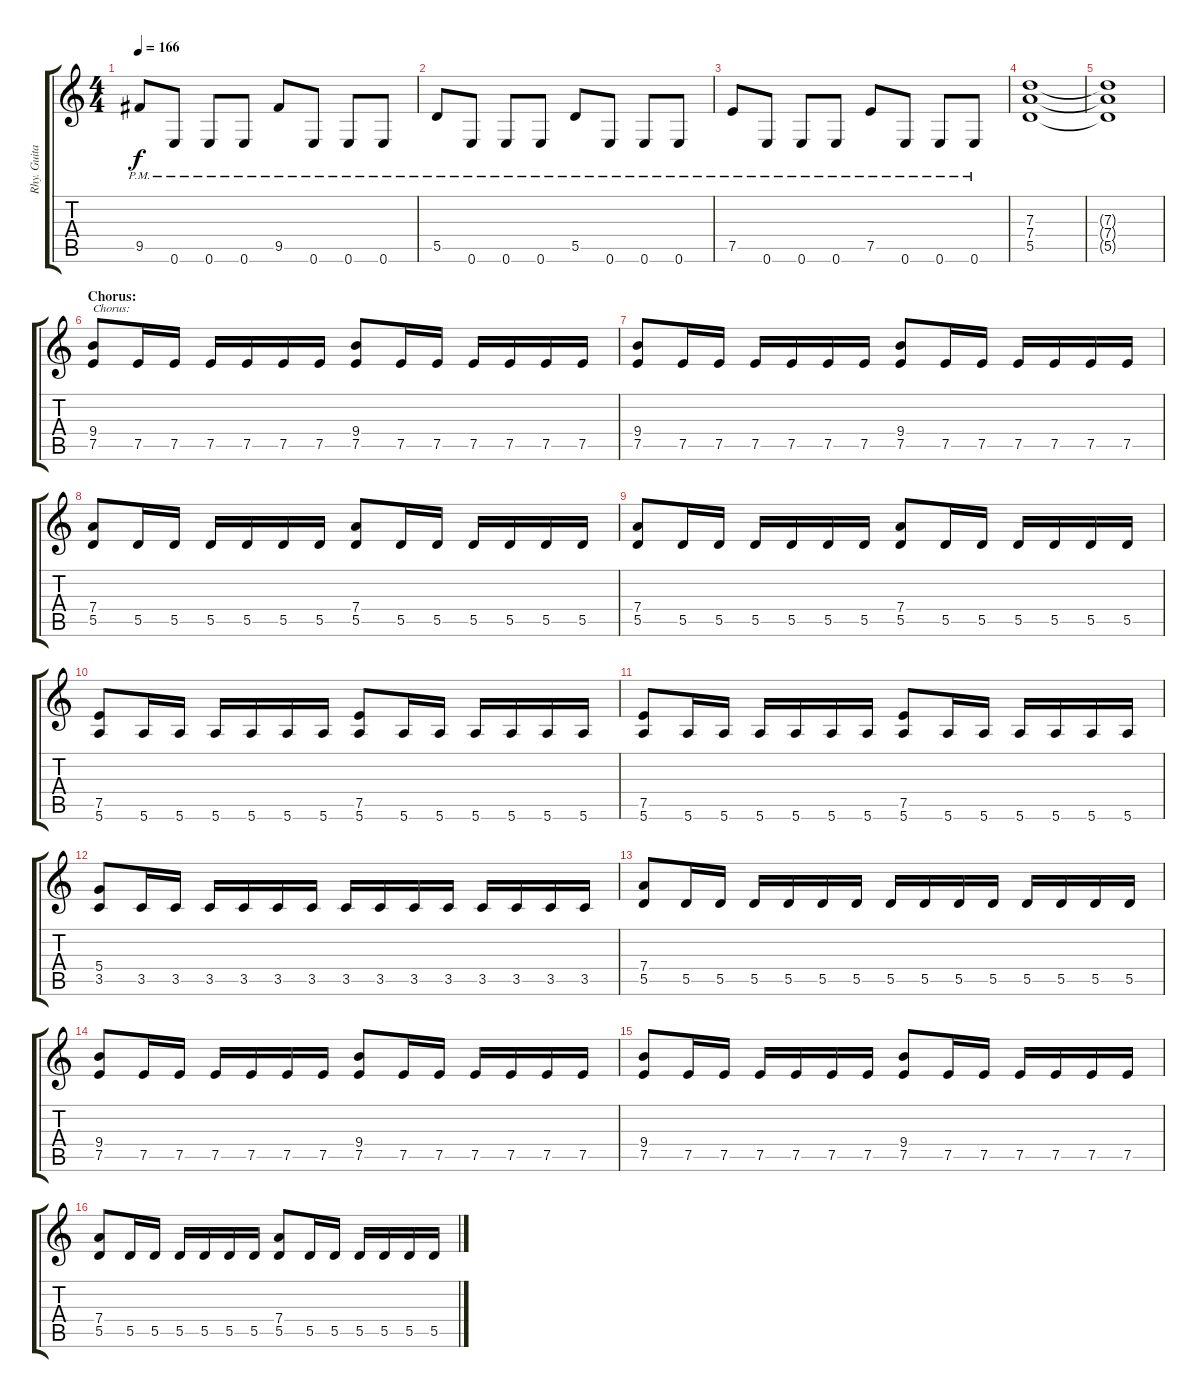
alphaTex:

\track ("Rhy. Guitar I" "Rhy. Guita") {instrument distortionguitar}
\staff {score tabs}
\tuning (E4 B3 G3 D3 A2 E2) {hide}
\ts (4 4)
\tempo 166
\clef g2
\ks c
9.5{pm}.8{dy f} 0.6{pm}.8 0.6{pm}.8 0.6{pm}.8 9.5{pm}.8 0.6{pm}.8 0.6{pm}.8 0.6{pm}.8 |
5.5{pm}.8 0.6{pm}.8 0.6{pm}.8 0.6{pm}.8 5.5{pm}.8 0.6{pm}.8 0.6{pm}.8 0.6{pm}.8 |
7.5{pm}.8 0.6{pm}.8 0.6{pm}.8 0.6{pm}.8 7.5{pm}.8 0.6{pm}.8 0.6{pm}.8 0.6{pm}.8 |
(7.3 7.4 5.5).1 |
(7.3{t} 7.4{t} 5.5{t}).1 |
\section ("" "Chorus:")
(9.4 7.5).8{txt "Chorus:"} 7.5.16 7.5.16 7.5.16 7.5.16 7.5.16 7.5.16 (9.4 7.5).8 7.5.16 7.5.16 7.5.16 7.5.16 7.5.16 7.5.16 |
(9.4 7.5).8 7.5.16 7.5.16 7.5.16 7.5.16 7.5.16 7.5.16 (9.4 7.5).8 7.5.16 7.5.16 7.5.16 7.5.16 7.5.16 7.5.16 |
(7.4 5.5).8 5.5.16 5.5.16 5.5.16 5.5.16 5.5.16 5.5.16 (7.4 5.5).8 5.5.16 5.5.16 5.5.16 5.5.16 5.5.16 5.5.16 |
(7.4 5.5).8 5.5.16 5.5.16 5.5.16 5.5.16 5.5.16 5.5.16 (7.4 5.5).8 5.5.16 5.5.16 5.5.16 5.5.16 5.5.16 5.5.16 |
(7.5 5.6).8 5.6.16 5.6.16 5.6.16 5.6.16 5.6.16 5.6.16 (7.5 5.6).8 5.6.16 5.6.16 5.6.16 5.6.16 5.6.16 5.6.16 |
(7.5 5.6).8 5.6.16 5.6.16 5.6.16 5.6.16 5.6.16 5.6.16 (7.5 5.6).8 5.6.16 5.6.16 5.6.16 5.6.16 5.6.16 5.6.16 |
(5.4 3.5).8 3.5.16 3.5.16 3.5.16 3.5.16 3.5.16 3.5.16 3.5.16 3.5.16 3.5.16 3.5.16 3.5.16 3.5.16 3.5.16 3.5.16 |
(7.4 5.5).8 5.5.16 5.5.16 5.5.16 5.5.16 5.5.16 5.5.16 5.5.16 5.5.16 5.5.16 5.5.16 5.5.16 5.5.16 5.5.16 5.5.16 |
(9.4 7.5).8 7.5.16 7.5.16 7.5.16 7.5.16 7.5.16 7.5.16 (9.4 7.5).8 7.5.16 7.5.16 7.5.16 7.5.16 7.5.16 7.5.16 |
(9.4 7.5).8 7.5.16 7.5.16 7.5.16 7.5.16 7.5.16 7.5.16 (9.4 7.5).8 7.5.16 7.5.16 7.5.16 7.5.16 7.5.16 7.5.16 |
(7.4 5.5).8 5.5.16 5.5.16 5.5.16 5.5.16 5.5.16 5.5.16 (7.4 5.5).8 5.5.16 5.5.16 5.5.16 5.5.16 5.5.16 5.5.16
